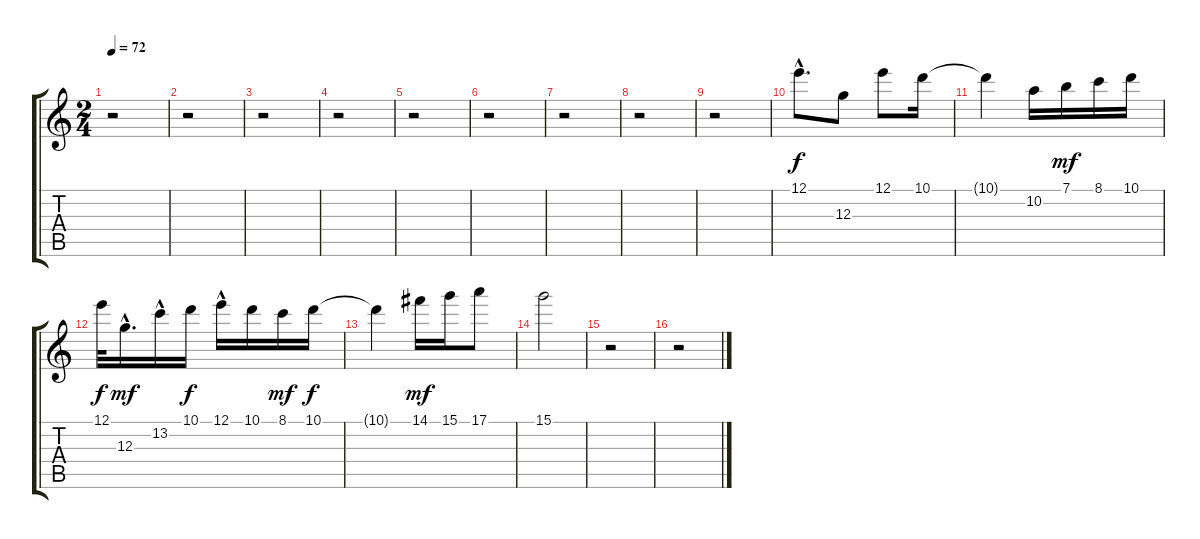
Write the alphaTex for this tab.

\track "" {instrument distortionguitar}
\staff {score tabs}
\tuning (E4 B3 G3 D3 A2 E2) {hide}
\ts (2 4)
\tempo 72
\clef g2
\ks c
r.2{dy f} |
r.2 |
r.2 |
r.2 |
r.2 |
r.2 |
r.2 |
r.2 |
r.2 |
12.1{hac}.8{d} 12.3.8 12.1.8 10.1.16 |
10.1{t}.4 10.2.16 7.1.16{dy mf} 8.1.16 10.1.16 |
12.1.32{dy f} 12.3{hac}.16{d dy mf} 13.2{hac}.16 10.1.16{dy f} 12.1{hac}.16 10.1.16 8.1.16{dy mf} 10.1.16{dy f} |
10.1{t}.4 14.1.16{dy mf} 15.1.16 17.1.8 |
15.1.2 |
r.2 |
r.2
